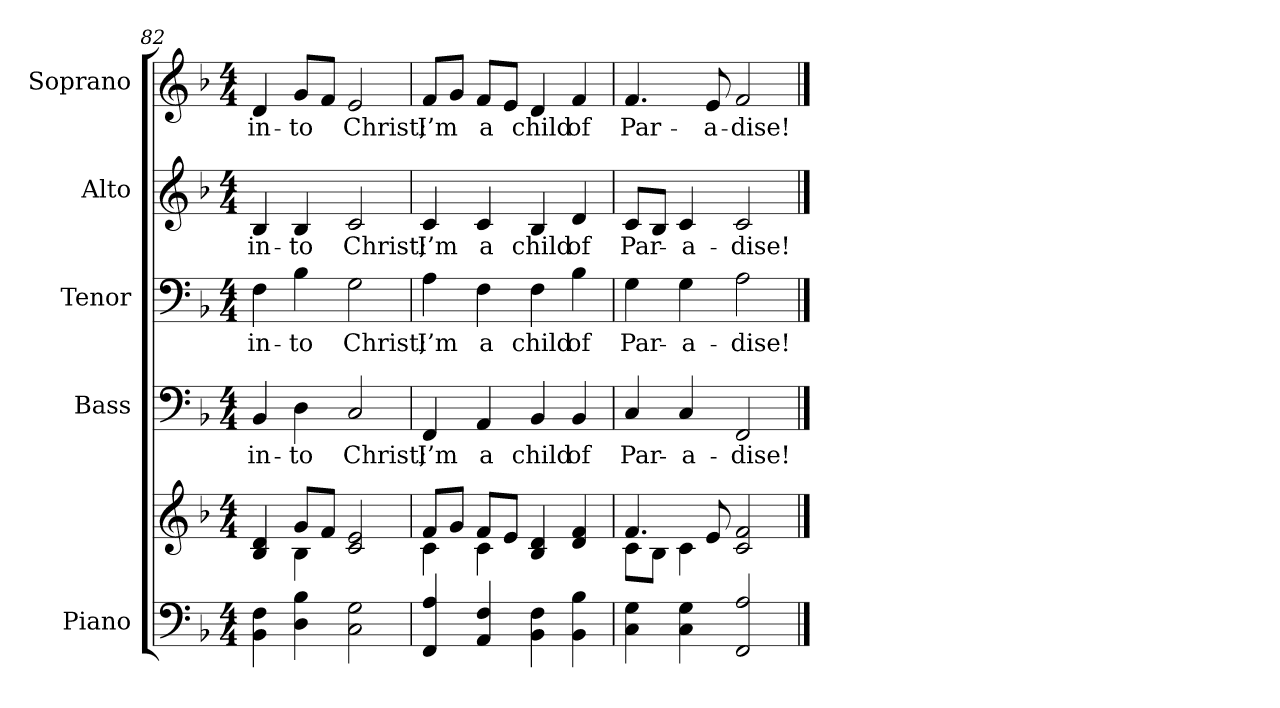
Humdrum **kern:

**kern	**kern	**kern	**text	**kern	**text	**kern	**text	**kern	**text
*part5	*part5	*part4	*part4	*part3	*part3	*part2	*part2	*part1	*part1
*staff6	*staff5	*staff4	*staff4	*staff3	*staff3	*staff2	*staff2	*staff1	*staff1
*I"Piano	*	*I"Bass	*	*I"Tenor	*	*I"Alto	*	*I"Soprano	*
*I'Pno.	*	*I'B.	*	*I'T.	*	*I'A.	*	*I'S.	*
*clefF4	*clefG2	*clefF4	*	*clefF4	*	*clefG2	*	*clefG2	*
*k[b-]	*k[b-]	*k[b-]	*	*k[b-]	*	*k[b-]	*	*k[b-]	*
*F:	*F:	*F:	*	*F:	*	*F:	*	*F:	*
*M4/4	*M4/4	*M4/4	*	*M4/4	*	*M4/4	*	*M4/4	*
=82	=82	=82	=82	=82	=82	=82	=82	=82	=82
*	*^	*	*	*	*	*	*	*	*
!	!	!	!	!LO:LY:b:color=#000000	!	!	!	!	!	!
!	!	!	!	!	!	!LO:LY:b:color=#000000	!	!	!	!
!	!	!	!	!	!	!	!	!LO:LY:b:color=#000000	!	!
!	!	!	!	!	!	!	!	!	!	!LO:LY:b:color=#000000
4BB-i\ 4Fi	4B-i/ 4di	4ryy	4BB-i/	in-	4Fi\	in-	4B-i/	in-	4di/	in-
!	!	!	!	!LO:LY:b:color=#000000	!	!	!	!	!	!
!	!	!	!	!	!	!LO:LY:b:color=#000000	!	!	!	!
!	!	!	!	!	!	!	!	!LO:LY:b:color=#000000	!	!
!	!	!	!	!	!	!	!	!	!	!LO:LY:b:color=#000000
4Di\ 4B-i	8gi/L	4B-i\	4Di\	-to	4B-i\	-to	4B-i/	-to	8gi/L	-to
.	8fi/J	.	.	.	.	.	.	.	8fi/J	.
!	!	!	!	!LO:LY:b:color=#000000	!	!	!	!	!	!
!	!	!	!	!	!	!LO:LY:b:color=#000000	!	!	!	!
!	!	!	!	!	!	!	!	!LO:LY:b:color=#000000	!	!
!	!	!	!	!	!	!	!	!	!	!LO:LY:b:color=#000000
2Ci\ 2Gi	2ci/ 2ei	2ryy	2Ci/	Christ;	2Gi\	Christ;	2ci/	Christ;	2ei/	Christ;
!!LO:PB:g=z
=83	=83	=83	=83	=83	=83	=83	=83	=83	=83	=83
!	!	!	!	!LO:LY:b:color=#000000	!	!	!	!	!	!
!	!	!	!	!	!	!LO:LY:b:color=#000000	!	!	!	!
!	!	!	!	!	!	!	!	!LO:LY:b:color=#000000	!	!
!	!	!	!	!	!	!	!	!	!	!LO:LY:b:color=#000000
4FFi/ 4Ai	8fi/L	4ci\	4FFi/	I’m	4Ai\	I’m	4ci/	I’m	8fi/L	I’m
.	8gi/J	.	.	.	.	.	.	.	8gi/J	.
!	!	!	!	!LO:LY:b:color=#000000	!	!	!	!	!	!
!	!	!	!	!	!	!LO:LY:b:color=#000000	!	!	!	!
!	!	!	!	!	!	!	!	!LO:LY:b:color=#000000	!	!
!	!	!	!	!	!	!	!	!	!	!LO:LY:b:color=#000000
4AAi/ 4Fi	8fi/L	4ci\	4AAi/	a	4Fi\	a	4ci/	a	8fi/L	a
.	8ei/J	.	.	.	.	.	.	.	8ei/J	.
!	!	!	!	!LO:LY:b:color=#000000	!	!	!	!	!	!
!	!	!	!	!	!	!LO:LY:b:color=#000000	!	!	!	!
!	!	!	!	!	!	!	!	!LO:LY:b:color=#000000	!	!
!	!	!	!	!	!	!	!	!	!	!LO:LY:b:color=#000000
4BB-i\ 4Fi	4B-i/ 4di	2ryy	4BB-i/	child	4Fi\	child	4B-i/	child	4di/	child
!	!	!	!	!LO:LY:b:color=#000000	!	!	!	!	!	!
!	!	!	!	!	!	!LO:LY:b:color=#000000	!	!	!	!
!	!	!	!	!	!	!	!	!LO:LY:b:color=#000000	!	!
!	!	!	!	!	!	!	!	!	!	!LO:LY:b:color=#000000
4BB-i\ 4B-i	4di/ 4fi	.	4BB-i/	of	4B-i\	of	4di/	of	4fi/	of
=84	=84	=84	=84	=84	=84	=84	=84	=84	=84	=84
!	!	!	!	!LO:LY:b:color=#000000	!	!	!	!	!	!
!	!	!	!	!	!	!LO:LY:b:color=#000000	!	!	!	!
!	!	!	!	!	!	!	!	!LO:LY:b:color=#000000	!	!
!	!	!	!	!	!	!	!	!	!	!LO:LY:b:color=#000000
4Ci\ 4Gi	4.fi/	8ci\L	4Ci/	Par-	4Gi\	Par-	8ci/L	Par-	4.fi/	Par-
.	.	8B-i\J	.	.	.	.	8B-i/J	.	.	.
!	!	!	!	!LO:LY:b:color=#000000	!	!	!	!	!	!
!	!	!	!	!	!	!LO:LY:b:color=#000000	!	!	!	!
!	!	!	!	!	!	!	!	!LO:LY:b:color=#000000	!	!
4Ci\ 4Gi	.	4ci\	4Ci/	-a-	4Gi\	-a-	4ci/	-a-	.	.
!	!	!	!	!	!	!	!	!	!	!LO:LY:b:color=#000000
.	8ei/	.	.	.	.	.	.	.	8ei/	-a-
!	!	!	!	!LO:LY:b:color=#000000	!	!	!	!	!	!
!	!	!	!	!	!	!LO:LY:b:color=#000000	!	!	!	!
!	!	!	!	!	!	!	!	!LO:LY:b:color=#000000	!	!
!	!	!	!	!	!	!	!	!	!	!LO:LY:b:color=#000000
2FFi/ 2Ai	2ci/ 2fi	2ryy	2FFi/	-dise!	2Ai\	-dise!	2ci/	-dise!	2fi/	-dise!
*	*v	*v	*	*	*	*	*	*	*	*
==	==	==	==	==	==	==	==	==	==
*-	*-	*-	*-	*-	*-	*-	*-	*-	*-
